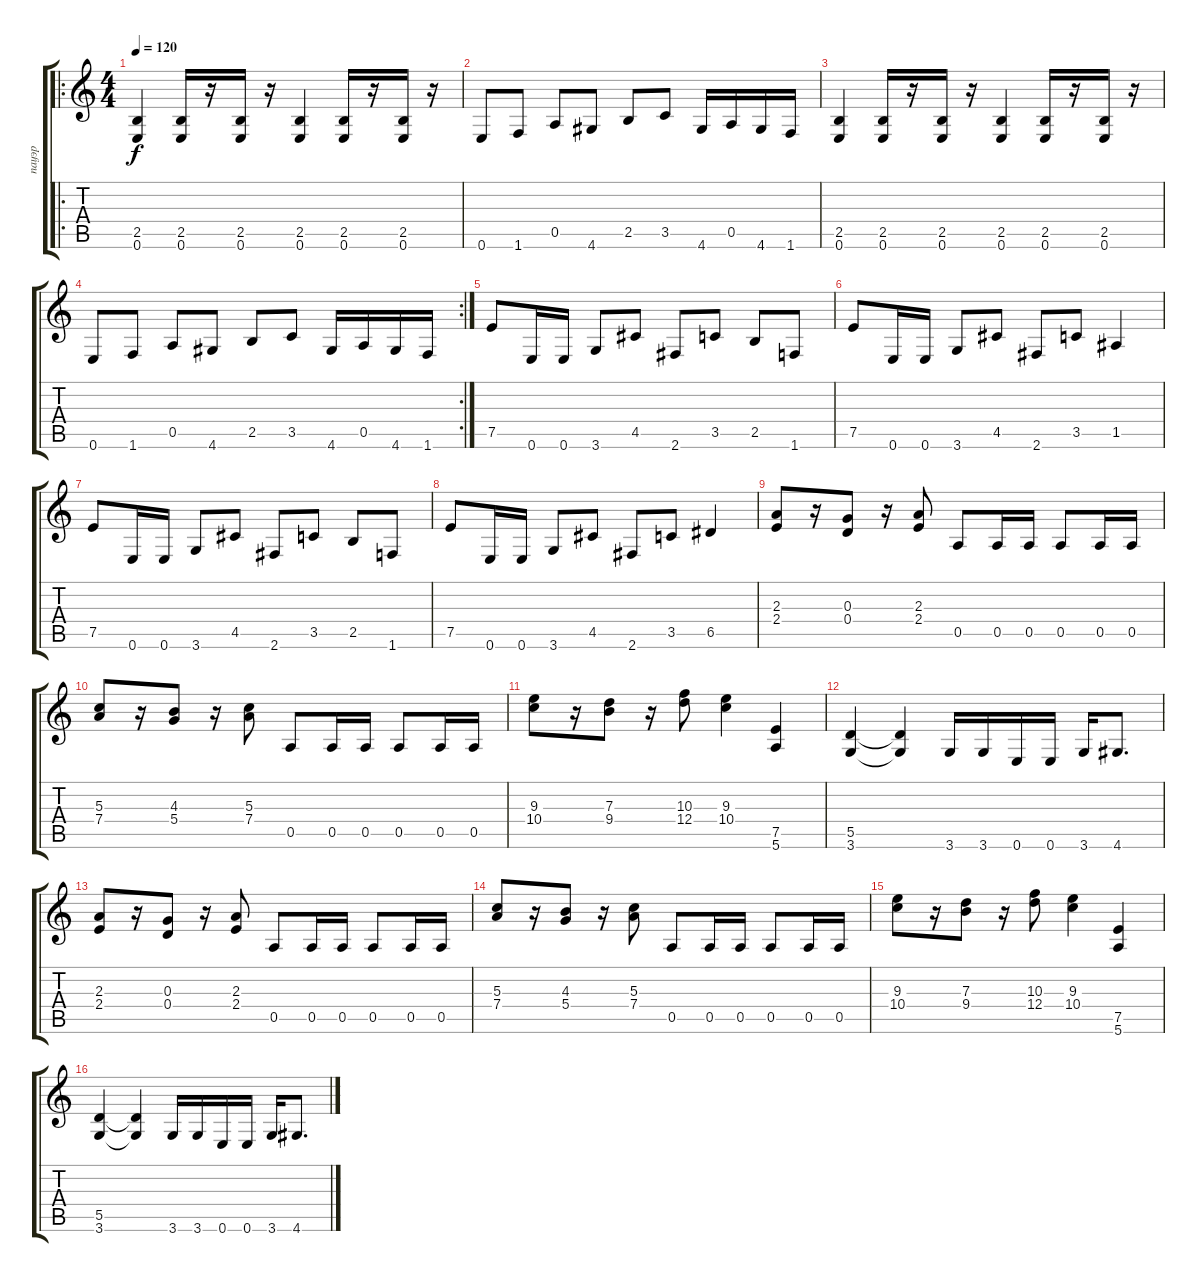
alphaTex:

\track ("пауэр" "пауэр") {instrument distortionguitar}
\staff {score tabs}
\tuning (E4 B3 G3 D3 A2 E2) {hide}
\ro
\ts (4 4)
\tempo 120
\clef g2
\ks c
(2.5 0.6).4{dy f} (2.5 0.6).16 r.16 (2.5 0.6).16 r.16 (2.5 0.6).4 (2.5 0.6).16 r.16 (2.5 0.6).16 r.16 |
0.6.8 1.6.8 0.5.8 4.6.8 2.5.8 3.5.8 4.6.16 0.5.16 4.6.16 1.6.16 |
(2.5 0.6).4 (2.5 0.6).16 r.16 (2.5 0.6).16 r.16 (2.5 0.6).4 (2.5 0.6).16 r.16 (2.5 0.6).16 r.16 |
\rc 2
0.6.8 1.6.8 0.5.8 4.6.8 2.5.8 3.5.8 4.6.16 0.5.16 4.6.16 1.6.16 |
7.5.8 0.6.16 0.6.16 3.6.8 4.5.8 2.6.8 3.5.8 2.5.8 1.6.8 |
7.5.8 0.6.16 0.6.16 3.6.8 4.5.8 2.6.8 3.5.8 1.5.4 |
7.5.8 0.6.16 0.6.16 3.6.8 4.5.8 2.6.8 3.5.8 2.5.8 1.6.8 |
7.5.8 0.6.16 0.6.16 3.6.8 4.5.8 2.6.8 3.5.8 6.5.4 |
(2.3 2.4).8 r.16 (0.3 0.4).8 r.16 (2.3 2.4).8 0.5.8 0.5.16 0.5.16 0.5.8 0.5.16 0.5.16 |
(5.3 7.4).8 r.16 (4.3 5.4).8 r.16 (5.3 7.4).8 0.5.8 0.5.16 0.5.16 0.5.8 0.5.16 0.5.16 |
(9.3 10.4).8 r.16 (7.3 9.4).8 r.16 (10.3 12.4).8 (9.3 10.4).4 (7.5 5.6).4 |
(5.5 3.6).4 (5.5{t} 3.6{t}).4 3.6.16 3.6.16 0.6.16 0.6.16 3.6.16 4.6.8{d} |
(2.3 2.4).8 r.16 (0.3 0.4).8 r.16 (2.3 2.4).8 0.5.8 0.5.16 0.5.16 0.5.8 0.5.16 0.5.16 |
(5.3 7.4).8 r.16 (4.3 5.4).8 r.16 (5.3 7.4).8 0.5.8 0.5.16 0.5.16 0.5.8 0.5.16 0.5.16 |
(9.3 10.4).8 r.16 (7.3 9.4).8 r.16 (10.3 12.4).8 (9.3 10.4).4 (7.5 5.6).4 |
(5.5 3.6).4 (5.5{t} 3.6{t}).4 3.6.16 3.6.16 0.6.16 0.6.16 3.6.16 4.6.8{d}
